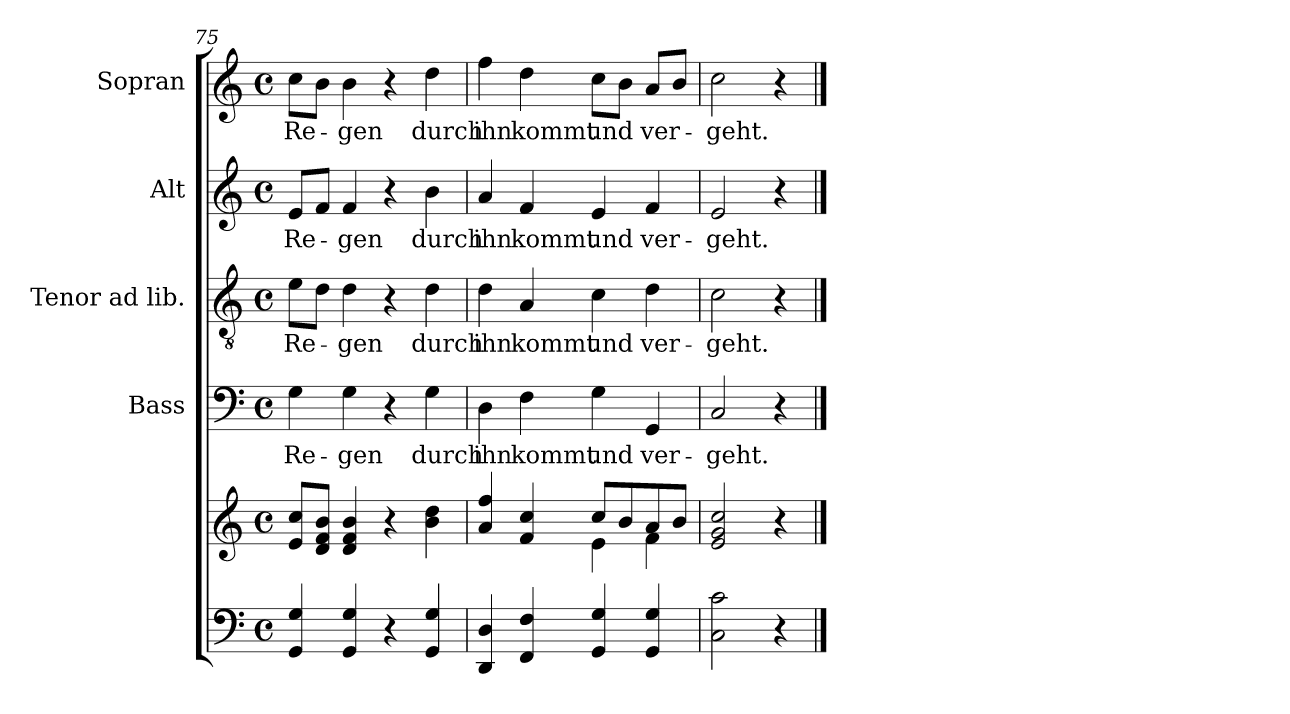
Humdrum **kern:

**kern	**kern	**kern	**text	**kern	**text	**kern	**text	**kern	**text
*part5	*part5	*part4	*part4	*part3	*part3	*part2	*part2	*part1	*part1
*staff6	*staff5	*staff4	*staff4	*staff3	*staff3	*staff2	*staff2	*staff1	*staff1
*	*	*I"Bass	*	*I"Tenor ad lib.	*	*I"Alt	*	*I"Sopran	*
*	*	*I'B.	*	*I'T.	*	*I'A.	*	*I'S.	*
*clefF4	*clefG2	*clefF4	*	*clefGv2	*	*clefG2	*	*clefG2	*
*k[]	*k[]	*k[]	*	*k[]	*	*k[]	*	*k[]	*
*C:	*C:	*C:	*	*C:	*	*C:	*	*C:	*
*M4/4	*M4/4	*M4/4	*	*M4/4	*	*M4/4	*	*M4/4	*
*met(c)	*met(c)	*met(c)	*	*met(c)	*	*met(c)	*	*met(c)	*
=75	=75	=75	=75	=75	=75	=75	=75	=75	=75
!	!	!	!LO:LY:b	!	!LO:LY:b	!	!LO:LY:b	!	!LO:LY:b
4GG/ 4G/	8e/ 8cc/L	4G\	Re-	8e\L	Re-	8e/L	Re-	8cc\L	Re-
.	8d/ 8f/ 8b/J	.	.	8d\J	.	8f/J	.	8b\J	.
!	!	!	!LO:LY:b	!	!LO:LY:b	!	!LO:LY:b	!	!LO:LY:b
4GG/ 4G/	4d/ 4f/ 4b/	4G\	-gen	4d\	-gen	4f/	-gen	4b\	-gen
4r	4r	4r	.	4r	.	4r	.	4r	.
!	!	!	!LO:LY:b	!	!LO:LY:b	!	!LO:LY:b	!	!LO:LY:b
4GG/ 4G/	4b\ 4dd\	4G\	durch	4d\	durch	4b\	durch	4dd\	durch
=76	=76	=76	=76	=76	=76	=76	=76	=76	=76
*	*^	*	*	*	*	*	*	*	*
!	!	!	!	!LO:LY:b	!	!LO:LY:b	!	!LO:LY:b	!	!LO:LY:b
4DD/ 4D/	4a/ 4ff/	2ryy	4D\	ihn	4d\	ihn	4a/	ihn	4ff\	ihn
!	!	!	!	!LO:LY:b	!	!LO:LY:b	!	!LO:LY:b	!	!LO:LY:b
4FF/ 4F/	4f/ 4cc/	.	4F\	kommt	4A/	kommt	4f/	kommt	4dd\	kommt
!	!	!	!	!LO:LY:b	!	!LO:LY:b	!	!LO:LY:b	!	!LO:LY:b
4GG/ 4G/	8cc/L	4e\	4G\	und	4c\	und	4e/	und	8cc\L	und
.	8b/	.	.	.	.	.	.	.	8b\J	.
!	!	!	!	!LO:LY:b	!	!LO:LY:b	!	!LO:LY:b	!	!LO:LY:b
4GG/ 4G/	8a/	4f\	4GG/	ver-	4d\	ver-	4f/	ver-	8a/L	ver-
.	8b/J	.	.	.	.	.	.	.	8b/J	.
*	*v	*v	*	*	*	*	*	*	*	*
=77	=77	=77	=77	=77	=77	=77	=77	=77	=77
!	!	!	!LO:LY:b	!	!LO:LY:b	!	!LO:LY:b	!	!LO:LY:b
2C\ 2c\	2e/ 2g/ 2cc/	2C/	-geht.	2c\	-geht.	2e/	-geht.	2cc\	-geht.
4r	4r	4r	.	4r	.	4r	.	4r	.
==	==	==	==	==	==	==	==	==	==
*-	*-	*-	*-	*-	*-	*-	*-	*-	*-
